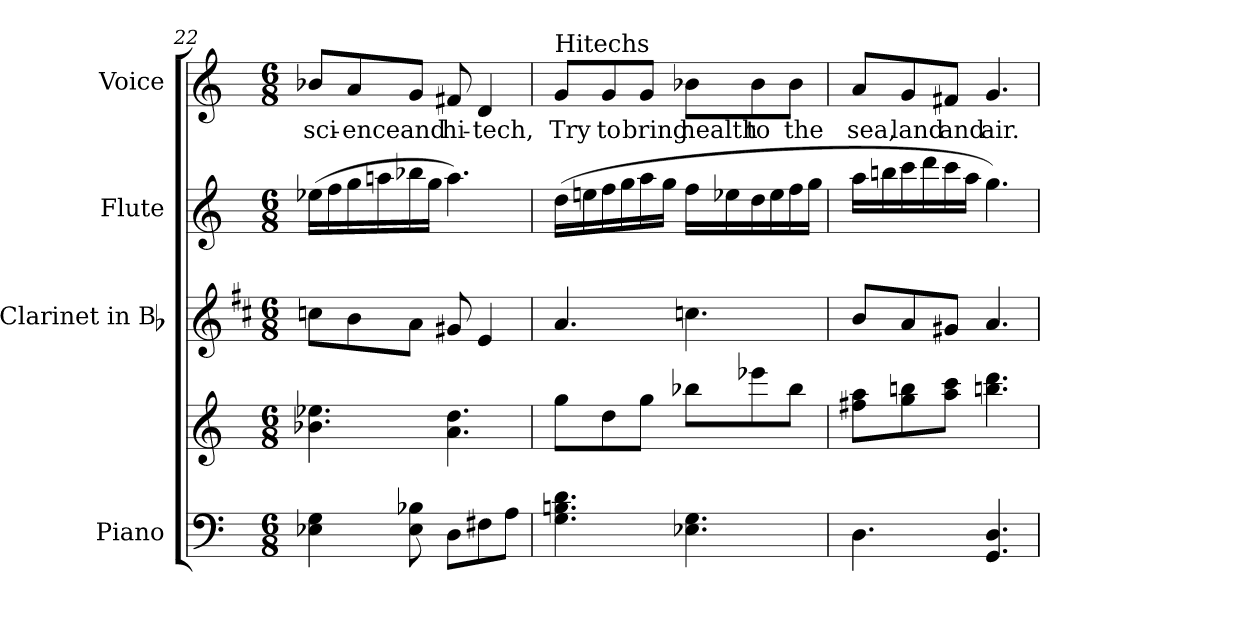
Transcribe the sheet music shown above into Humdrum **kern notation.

**kern	**kern	**kern	**kern	**kern	**text
*part4	*part4	*part3	*part2	*part1	*part1
*staff5	*staff4	*staff3	*staff2	*staff1	*staff1
*I"Piano	*	*I"Clarinet in Bb	*I"Flute	*I"Voice	*
*I'Pno.	*	*I'Cl.	*I'Fl.	*I'Voice	*
*clefF4	*clefG2	*clefG2	*clefG2	*clefG2	*
*	*	*ITrd1c2	*	*	*
*k[]	*k[]	*k[]	*k[]	*k[]	*
*C:	*C:	*C:	*C:	*C:	*
*M6/8	*M6/8	*M6/8	*M6/8	*M6/8	*
=22	=22	=22	=22	=22	=22
!	!	!	!	!	!LO:LY:b:color=#000000
4E-Xi\ 4Gi	4.b-Xi\ 4.ee-Xi	8b-Xi\L	(16ee-Xi\LL	8b-Xi/L	sci-
.	.	.	16ffi\	.	.
!	!	!	!	!	!LO:LY:b:color=#000000
.	.	8ai\	16ggi\	8ai/	-ence
.	.	.	16aani\	.	.
!	!	!	!	!	!LO:LY:b:color=#000000
8E-i\ 8B-Xi	.	8gi\J	16bb-Xi\	8gi/J	and
.	.	.	16ggi\JJ	.	.
!	!	!	!	!	!LO:LY:b:color=#000000
8Di\L	4.ai\ 4.ddi	8f#Xi/	4.aai\)	8f#Xi/	hi-
!	!	!	!	!	!LO:LY:b:color=#000000
8F#Xi\	.	4di/	.	4di/	-tech,
8Ai\J	.	.	.	.	.
!!LO:LB:g=z
=23	=23	=23	=23	=23	=23
!	!	!	!	!LO:TX:a:t=Hitechs	!
!	!	!	!	!	!LO:LY:b:color=#000000
4.Gi\ 4.Bni 4.di	8ggi\L	4.gi/	(16ddi\LL	8gi/L	Try
.	.	.	16eeni\	.	.
!	!	!	!	!	!LO:LY:b:color=#000000
.	8ddi\	.	16ffi\	8gi/	to
.	.	.	16ggi\	.	.
!	!	!	!	!	!LO:LY:b:color=#000000
.	8ggi\J	.	16aai\	8gi/J	bring
.	.	.	16ggi\JJ	.	.
!	!	!	!	!	!LO:LY:b:color=#000000
4.E-Xi\ 4.Gi	8bb-Xi\L	4.b-Xi\	16ffi\LL	8b-Xi\L	health
.	.	.	16ee-Xi\	.	.
!	!	!	!	!	!LO:LY:b:color=#000000
.	8eee-Xi\	.	16ddi\	8b-i\	to
.	.	.	16ee-i\	.	.
!	!	!	!	!	!LO:LY:b:color=#000000
.	8bb-i\J	.	16ffi\	8b-i\J	the
.	.	.	16ggi\JJ	.	.
=24	=24	=24	=24	=24	=24
!	!	!	!	!	!LO:LY:b:color=#000000
4.Di\	8ff#Xi\ 8aaiL	8ai/L	16aai\LL	8ai/L	sea,
.	.	.	16bbni\	.	.
!	!	!	!	!	!LO:LY:b:color=#000000
.	8ggi\ 8bbni	8gi/	16ccci\	8gi/	land
.	.	.	16dddi\	.	.
!	!	!	!	!	!LO:LY:b:color=#000000
.	8aai\ 8ccciJ	8f#Xi/J	16ccci\	8f#Xi/J	and
.	.	.	16aai\JJ	.	.
!	!	!	!	!	!LO:LY:b:color=#000000
4.GGi/ 4.Di	4.bbni\ 4.dddi	4.gi/	4.ggi\)	4.gi/	air.
=	=	=	=	=	=
*-	*-	*-	*-	*-	*-
